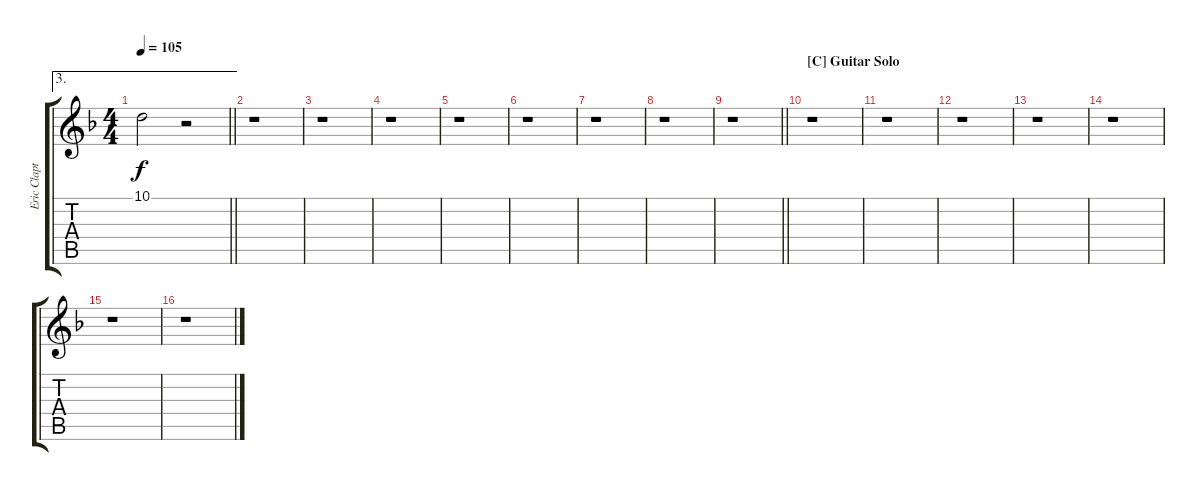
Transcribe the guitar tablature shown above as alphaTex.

\track ("Eric Clapton Voice" "Eric Clapt") {instrument oboe}
\staff {score tabs}
\tuning (E4 B3 G3 D3 A2 E2) {hide}
\ae 3
\ts (4 4)
\tempo 105
\clef g2
\barLineRight lightlight
\ks f
10.1{t}.2{dy f} r.2 |
r.1 |
r.1 |
r.1 |
r.1 |
r.1 |
r.1 |
r.1 |
\barLineRight lightlight
r.1 |
\section ("" "[C] Guitar Solo")
r.1 |
r.1 |
r.1 |
r.1 |
r.1 |
r.1 |
r.1
